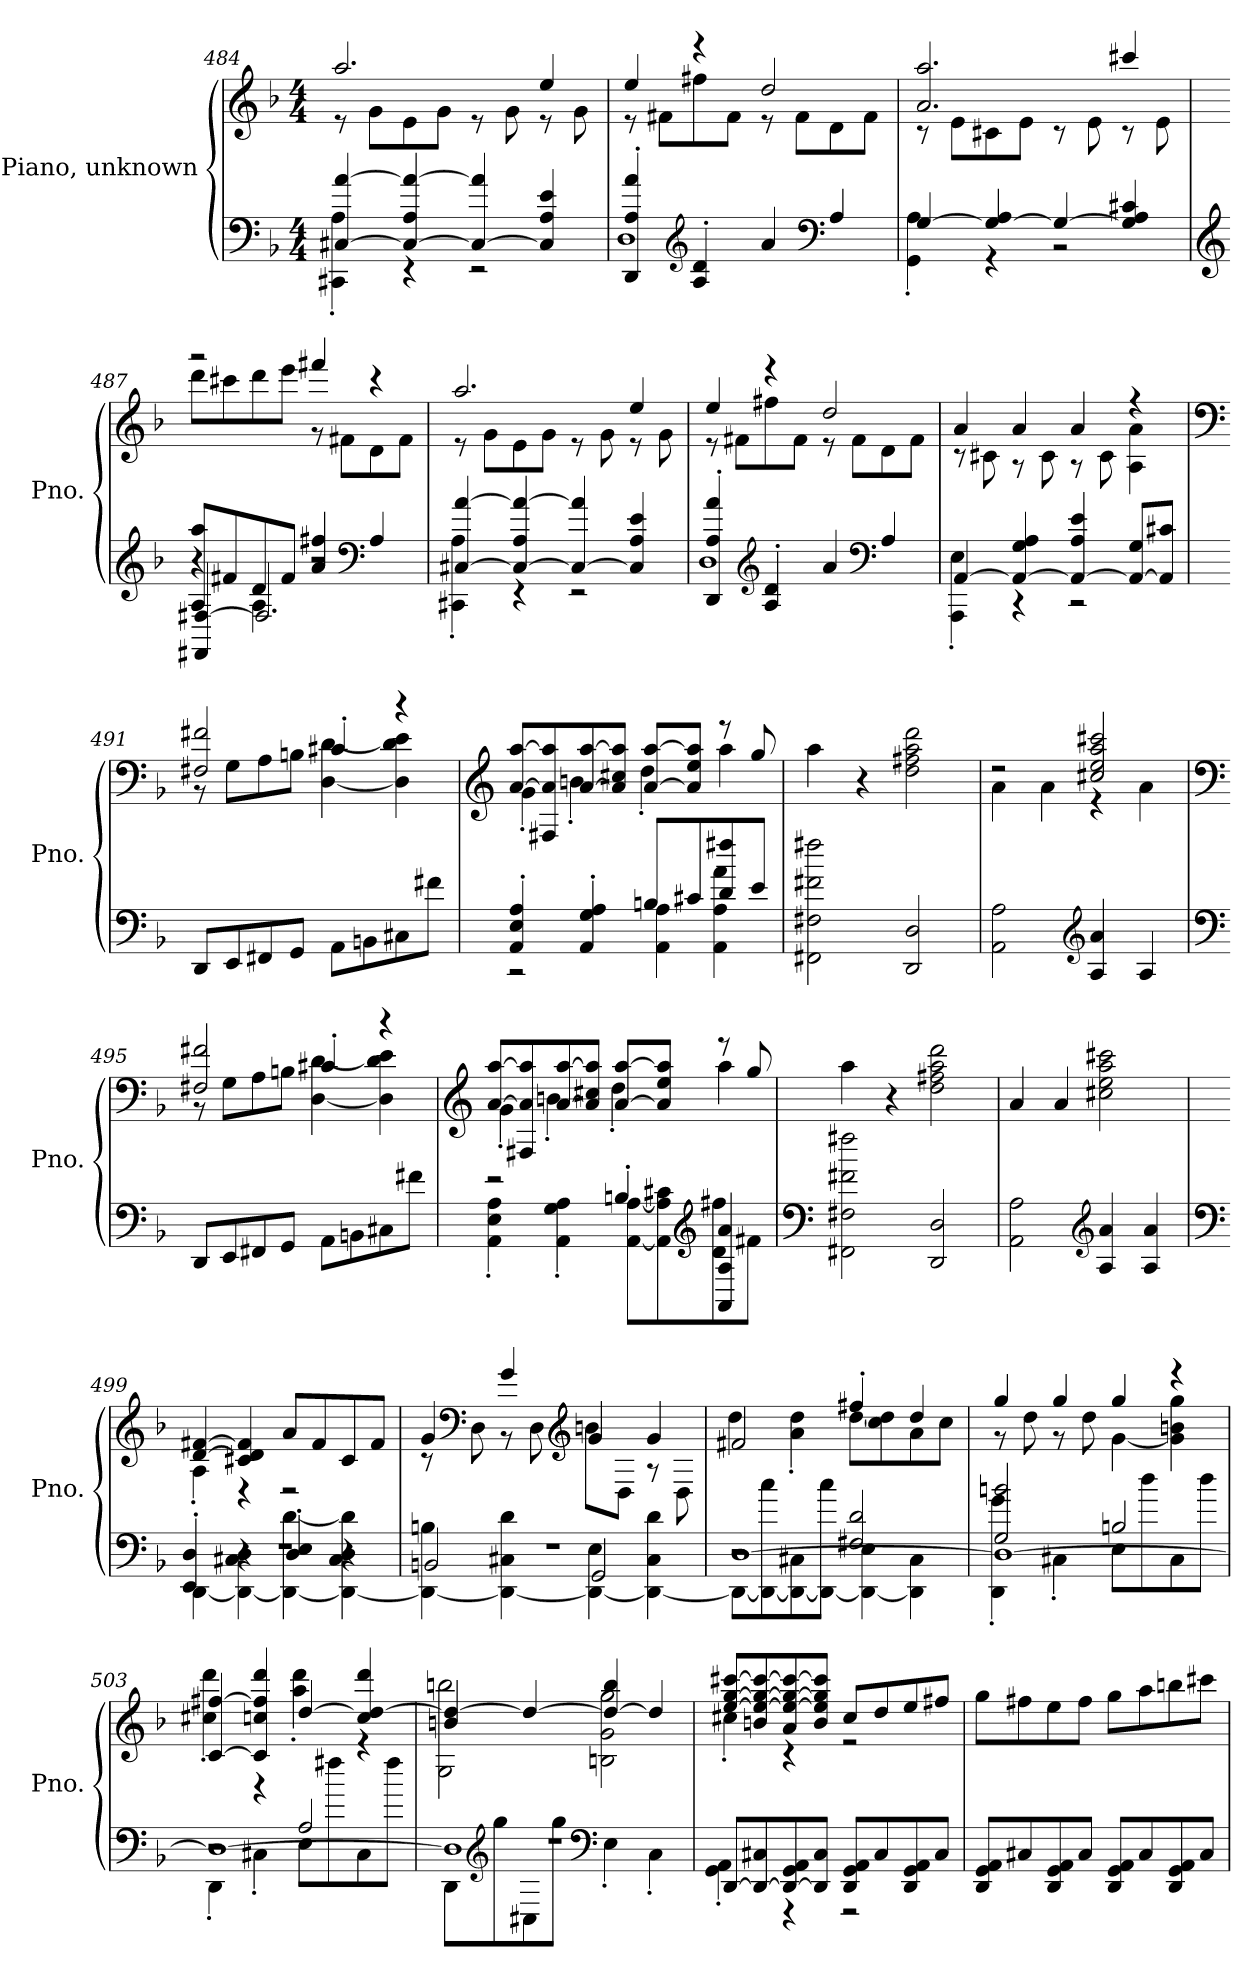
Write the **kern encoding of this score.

**kern	**kern
*part1	*part1
*staff2	*staff1
*I"Piano, unknown	*
*I'Pno.	*
!!LO:LB:g=z
*clefF4	*clefG2
*k[b-]	*k[b-]
*M4/4	*M4/4
=484	=484
*^	*^
[4C#X/ [4a/	4CC#X\' 4A\'	2.aa/	8r
.	.	.	8g\L
4C#/_ 4A/ 4a/_	4r	.	8e\
.	.	.	8g\J
4C#/_ 4a/]	2r	.	8r
.	.	.	8g\
4C#/] 4A/ 4e/	.	4ee/	8r
.	.	.	8g\
=485	=485	=485	=485
4DD/' 4A/' 4a/'	1D	4ee/	8r
.	.	.	8f#X\L
*clefG2	*	*	*
4A/' 4d/'	.	4r	8ff#X\
.	.	.	8f#\J
4a/	.	2dd/	8r
.	.	.	8f#\L
*clefF4	*	*	*
4A/	.	.	8d\
.	.	.	8f#\J
=486	=486	=486	=486
[4G/	4GG\' 4A\'	2.a/ 2.aa/	8r
.	.	.	8e\L
4G/_ 4A/	4r	.	8c#X\
.	.	.	8e\J
4G/_	2r	.	8r
.	.	.	8e\
4G/] 4A/ 4c#X/	.	4ccc#X/	8r
.	.	.	8e\
*v	*v	*	*
!!LO:PB:g=z	!!
=487	=487	=487
*clefG2	*	*
*^	*	*
*	*^	*	*
8A/ 8aa/L	4r	4FF#X/ [4F#X/	2r	8ddd\L
8f#X/	.	.	.	8ccc#X\
8d/	4A\	2.F#/]	.	8ddd\
8f#/J	.	.	.	8eee\J
4a/ 4ff#X/	2r	.	4fff#X/	8r
.	.	.	.	8f#X\L
*clefF4	*	*	*	*
4A/	.	.	4r	8d\
.	.	.	.	8f#\J
*	*v	*v	*	*
=488	=488	=488	=488
[4C#X/ [4a/	4CC#X\' 4A\'	2.aa/	8r
.	.	.	8g\L
4C#/_ 4A/ 4a/_	4r	.	8e\
.	.	.	8g\J
4C#/_ 4a/]	2r	.	8r
.	.	.	8g\
4C#/] 4A/ 4e/	.	4ee/	8r
.	.	.	8g\
=489	=489	=489	=489
4DD/' 4A/' 4a/'	1D	4ee/	8r
.	.	.	8f#X\L
*clefG2	*	*	*
4A/' 4d/'	.	4r	8ff#X\
.	.	.	8f#\J
4a/	.	2dd/	8r
.	.	.	8f#\L
*clefF4	*	*	*
4A/	.	.	8d\
.	.	.	8f#\J
=490	=490	=490	=490
[4AA/	4AAA\' 4E\'	4a/	8r
.	.	.	8c#X\
4AA/_ 4G/ 4A/	4r	4a/	8r
.	.	.	8c#\
4AA/_ 4A/ 4e/	2r	4a/	8r
.	.	.	8c#\
8AA/_ 8G/L	.	4r	4A\ 4a\
8AA/] 8c#X/J	.	.	.
*v	*v	*	*
!!LO:LB:g=z	!!
=491	=491	=491
*	*clefF4	*
8DD/L	2F#X/ 2f#X/	8r
8EE/	.	8G\L
8FF#X/	.	8A\
8GG/J	.	8Bn\J
8AA\L	4c#X'/	[4D\ [4d\
8BBn\	.	.
8C#X\	4r	4D\] 4d\] 4e\
8f#X\J	.	.
=492	=492	=492
*	*clefG2	*
*^	*	*
4AA/' 4E/' 4A/'	2r	[8a/ [8aa/L	4g'\
.	.	8F#X/ 8a/] 8aa/]	.
4AA/' 4G/' 4A/'	.	[8a/ [8aa/	4bn'\
.	.	8a/] 8cc#X/ 8aa/]J	.
8Bn/L	4AA\ 4A\	[8a/ [8aa/L	4dd'\
8c#X/	.	8a/] 8ee/ 8aa/]J	.
8d/ 8ff#X/	4AA\ 4A\ 4a\	8r	4aa\
8e/J	.	8gg/	.
*v	*v	*	*
*	*v	*v
=493	=493
2FF#X\ 2F#X\ 2f#X\ 2ff#X\	4aa\
.	4r
2DD/ 2D/	2dd\ 2ff#X\ 2aa\ 2ddd\
=494	=494
*	*^
2AA\ 2A\	2r	4a\
.	.	4a\
*clefG2	*	*
4A/ 4a/	2cc#X/ 2ee/ 2aa/ 2ccc#X/	4r
4A/	.	4a\
!!LO:LB:g=z	!!
=495	=495	=495
*clefF4	*clefF4	*
8DD/L	2F#X/ 2f#X/	8r
8EE/	.	8G\L
8FF#X/	.	8A\
8GG/J	.	8Bn\J
8AA\L	4c#X'/	[4D\ [4d\
8BBn\	.	.
8C#X\	4r	4D\] 4d\] 4e\
8f#X\J	.	.
=496	=496	=496
*	*clefG2	*
*^	*	*
2r	4AA\' 4E\' 4A\'	[8a/ [8aa/L	4g'\
.	.	8F#X/ 8a/] 8aa/]	.
.	4AA\' 4G\' 4A\'	[8a/ [8aa/	4bn'\
.	.	8a/] 8cc#X/ 8aa/]J	.
4Bn'/	[8AA\ [8A\L	[8a/ [8aa/L	4dd'\
.	8AA\] 8A\] 8c#X\	8a/] 8ee/ 8aa/]J	.
*clefG2	*	*	*
4AA/ 4A/ 4a/	8d\ 8ff#X\	8r	4aa\
.	8f#X\J	8gg/	.
*v	*v	*	*
*	*v	*v
=497	=497
*clefF4	*
2FF#X\ 2F#X\ 2f#X\ 2ff#X\	4aa\
.	4r
2DD/ 2D/	2dd\ 2ff#X\ 2aa\ 2ddd\
!!LO:LB:g=z
=498	=498
2AA\ 2A\	4a/
.	4a/
*clefG2	*
4A/ 4a/	2cc#X\ 2ee\ 2aa\ 2ccc#X\
4A/ 4a/	.
=499	=499
*clefF4	*
*^	*^
*	*^	*	*
1r	[4DD\	4EE/' 4D/'	[4d/ [4f#X/	4A'\
.	4DD\_ 4C#X\ 4D\	4r	4c#X/ 4d/] 4f#/]	4r
.	4DD\_ [4d\	4D/' 4E/'	8a/L	2r
.	.	.	8f#/	.
.	4DD\_ 4C#\ 4D\ 4d\]	4r	8c#/	.
.	.	.	8f#/J	.
=500	=500	=500	=500	=500
1r	4DD\_ 4Bn\	2BBn/	4g/	8r
*	*	*	*clefF4	*
.	.	.	.	8D\
.	4DD\_ 4C#X\ 4d\	.	4g/	8r
.	.	.	.	8D\
*	*	*	*clefG2	*
.	4DD\_ 4E\	2GG/	4g/	8bn\L
.	.	.	.	8D\J
.	4DD\_ 4C#\ 4d\	.	4g/	8r
.	.	.	.	8D\
=501	=501	=501	=501	=501
2r	8DD\L_	[1D	2f#X/	4dd\
.	8DD\_ 8cc\	.	.	.
.	8DD\_ 8C#X\	.	.	4a\' 4dd\'
.	8DD\_ 8cc\J	.	.	.
2F#X/ 2d/	4DD\_ 4E\	.	4ff#X'/	[8dd\L
.	.	.	.	8cc\ 8dd\]
.	4DD\] 4C#\	.	4dd/	8a\
.	.	.	.	8cc\J
!!LO:LB:g=z	!!
=502	=502	=502	=502	=502
2G/ 2bn/	4DD\' 4g\'	1D_	4gg/	8r
.	.	.	.	8dd\
.	4C#X'\	.	4gg/	8r
.	.	.	.	8dd\
2Bn/	8E\L	.	4gg/	[4g\
.	8dd\	.	.	.
.	8C#\	.	4r	4g\] 4bn\ 4gg\
.	8dd\J	.	.	.
=503	=503	=503	=503	=503
2r	4DD'\	1D_	[4c/ [4ff#X/	4cc#X\' 4ddd\'
.	4C#X'\	.	4c/] 4ccn/ 4ff#/] 4ddd/	4r
2A/	8E\L	.	[4dd/	4aa\' 4ddd\'
.	8ff#X\	.	.	.
.	8C#\	.	4cc/ 4dd/_ 4ddd/	4r
.	8ff#\J	.	.	.
=504	=504	=504	=504	=504
1r	8DD\L	1D]	4bn/ 4dd/_	2G\ 2bbn\
*clefG2	*	*	*	*
.	8gg\	.	.	.
.	8C#X\	.	4dd/_	.
.	8gg\J	.	.	.
*clefF4	*	*	*	*
.	4E'\	.	4dd/_ 4bb/	2Bn\ 2g\ 2gg\
.	4C#'\	.	4dd/]	.
*	*v	*v	*	*
=505	=505	=505	=505
[8DD/L	4GG\' 4AA\'	[8ee/ [8gg/ [8ccc#X/L	4cc#X'\
8DD/_ 8C#X/	.	8bn/ 8ee/_ 8gg/_ 8ccc#/_	.
8DD/_ 8GG/ 8AA/	4r	8a/ 8ee/_ 8gg/_ 8ccc#/_	4r
8DD/] 8C#/J	.	8b/ 8ee/] 8gg/] 8ccc#/]J	.
8DD/ 8GG/ 8AA/L	2r	8cc#/L	2r
8C#/	.	8dd/	.
8DD/ 8GG/ 8AA/	.	8ee/	.
8C#/J	.	8ff#X/J	.
*v	*v	*	*
*	*v	*v
!!LO:LB:g=z
=506	=506
8DD/ 8GG/ 8AA/L	8gg\L
8C#X/	8ff#X\
8DD/ 8GG/ 8AA/	8ee\
8C#/J	8ff#\J
8DD/ 8GG/ 8AA/L	8gg\L
8C#/	8aa\
8DD/ 8GG/ 8AA/	8bbn\
8C#/J	8ccc#X\J
=	=
*-	*-
